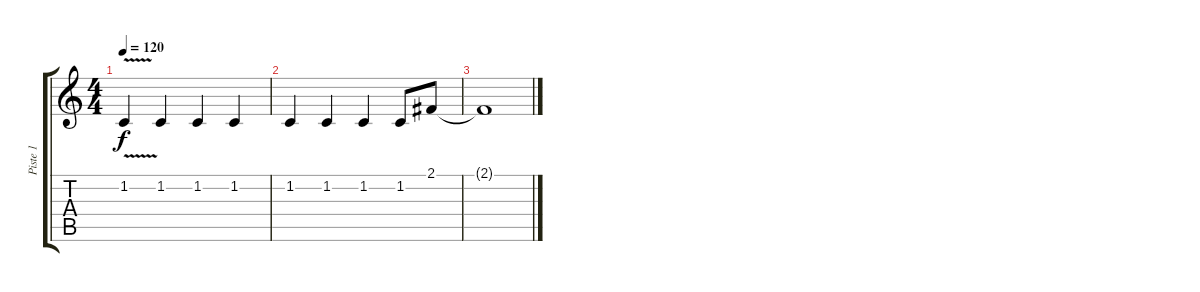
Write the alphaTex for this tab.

\track ("Piste 1" "Piste 1") {instrument tenorsax}
\staff {score tabs}
\tuning (E4 B3 G3 D3 A2 E2) {hide}
\ts (4 4)
\tempo 120
\clef g2
\ks c
1.2{v}.4{dy f} 1.2.4 1.2.4 1.2.4 |
1.2.4 1.2.4 1.2.4 1.2.8 2.1.8 |
2.1{t}.1
